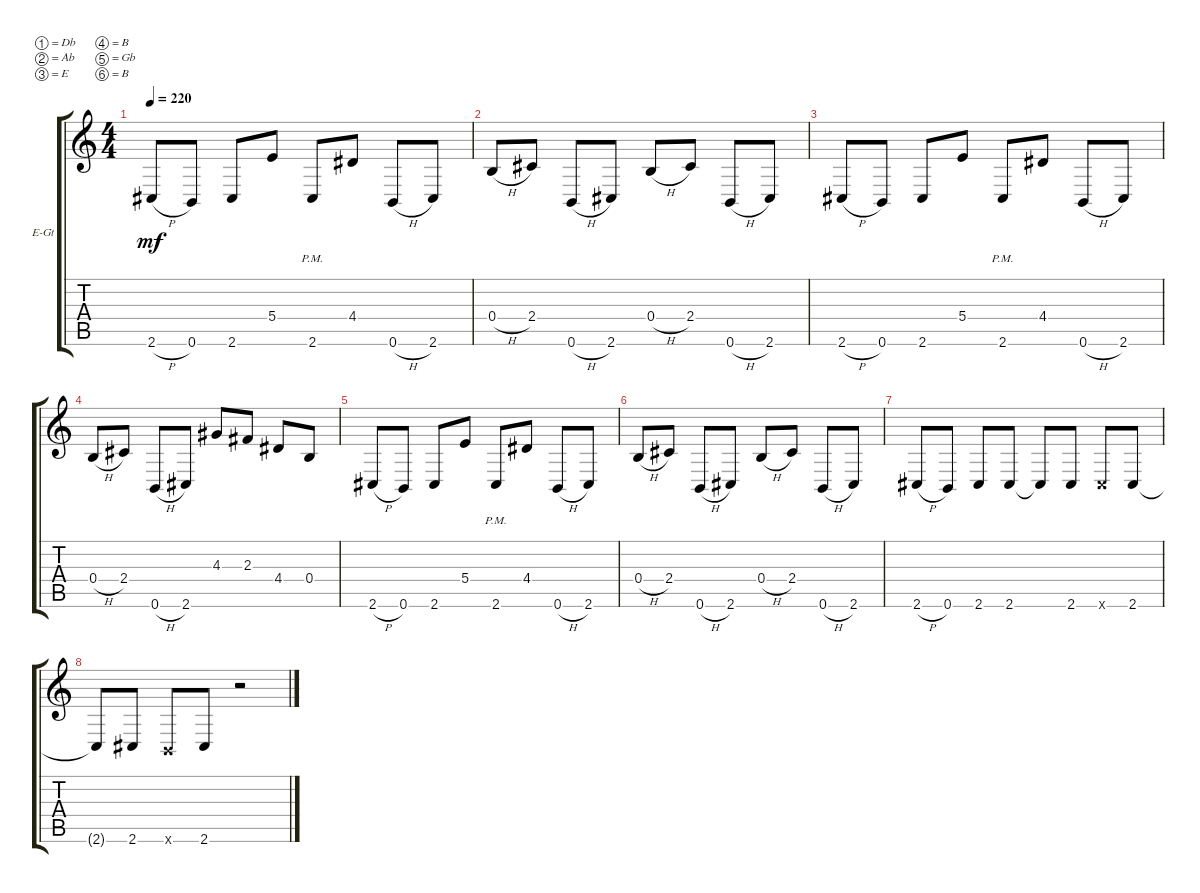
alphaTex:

\bracketExtendMode groupsimilarinstruments
\firstSystemTrackNameOrientation horizontal
\otherSystemsTrackNameOrientation horizontal
\track ("Electric Guitar 2" "E-Gt") {instrument distortionguitar}
\staff {score tabs}
\tuning (Db4 Ab3 E3 B2 Gb2 B1)
\ts (4 4)
\tempo 220
\clef g2
\ks c
2.6{h}.8{dy mf} 0.6.8 2.6.8 5.4.8 2.6{pm}.8 4.4.8 0.6{h}.8 2.6.8 |
0.4{h}.8 2.4.8 0.6{h}.8 2.6.8 0.4{h}.8 2.4.8 0.6{h}.8 2.6.8 |
2.6{h}.8 0.6.8 2.6.8 5.4.8 2.6{pm}.8 4.4.8 0.6{h}.8 2.6.8 |
0.4{h}.8 2.4.8 0.6{h}.8 2.6.8 4.3.8 2.3.8 4.4.8 0.4.8 |
2.6{h}.8 0.6.8 2.6.8 5.4.8 2.6{pm}.8 4.4.8 0.6{h}.8 2.6.8 |
0.4{h}.8 2.4.8 0.6{h}.8 2.6.8 0.4{h}.8 2.4.8 0.6{h}.8 2.6.8 |
2.6{h}.8 0.6.8 2.6.8 2.6.8 2.6{t}.8 2.6.8 2.6{x}.8 2.6.8 |
2.6{t}.8 2.6.8 0.6{x}.8 2.6.8 r.2
